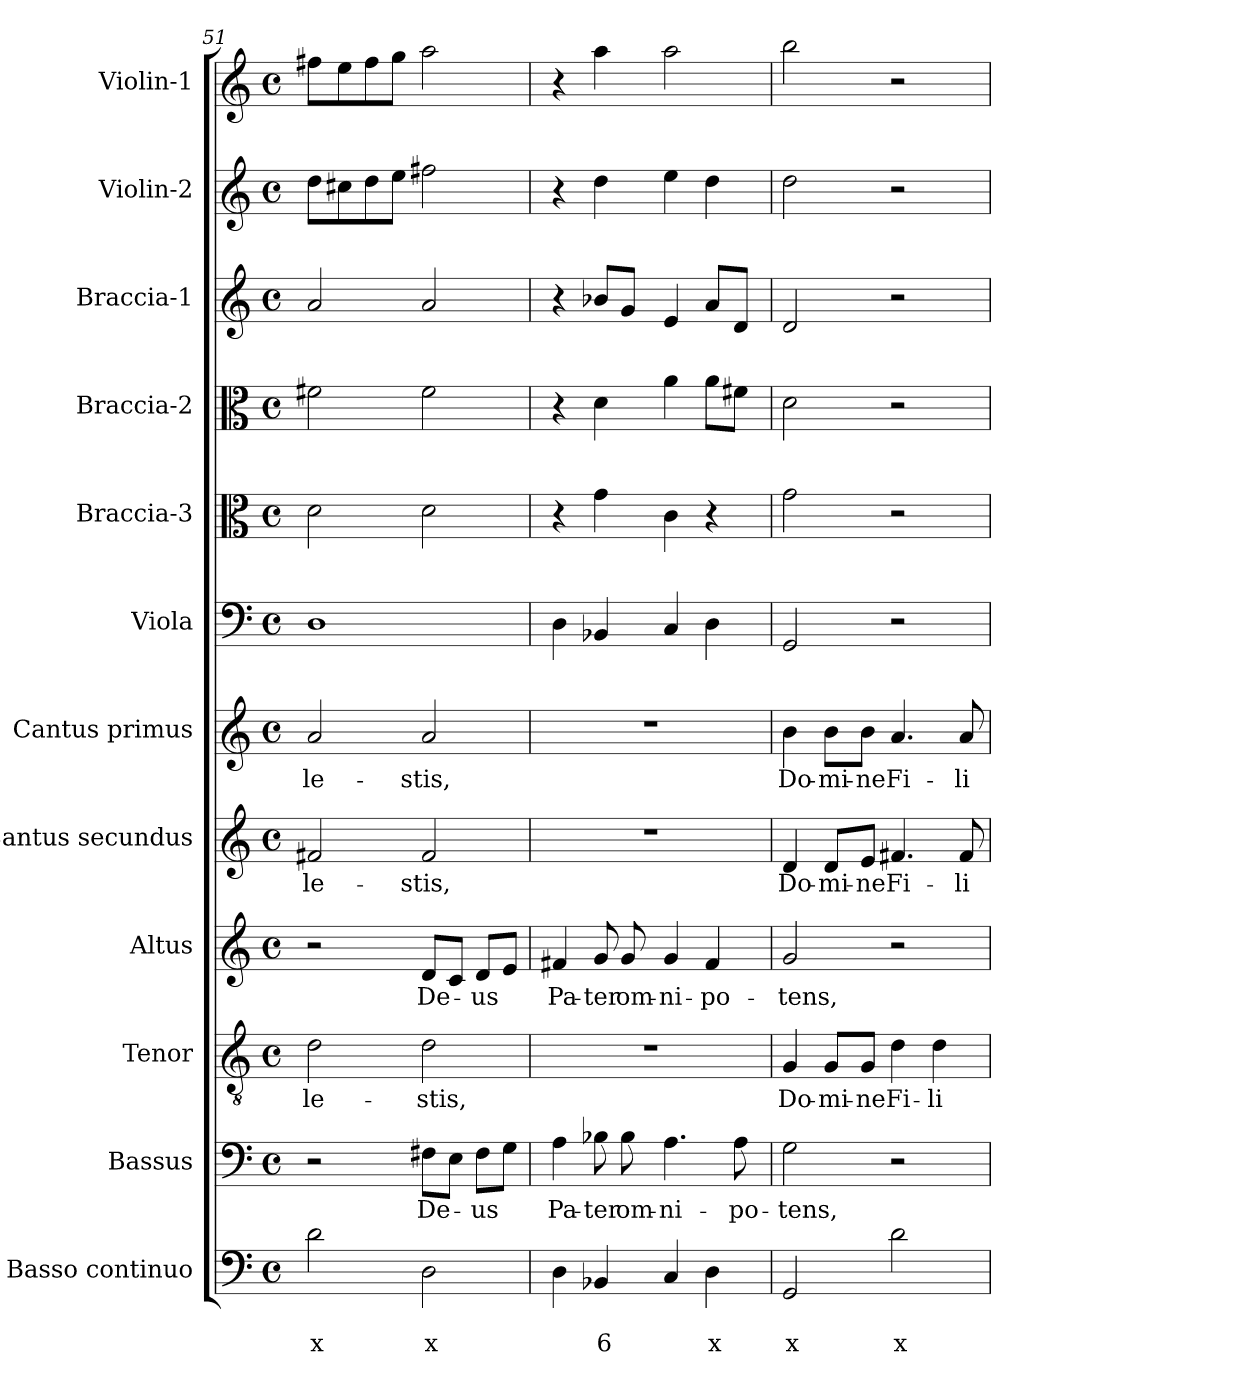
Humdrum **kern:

**kern	**text	**text	**kern	**text	**kern	**text	**kern	**text	**kern	**text	**kern	**text	**kern	**kern	**kern	**kern	**kern	**kern
*part12	*part12	*part12	*part11	*part11	*part10	*part10	*part9	*part9	*part8	*part8	*part7	*part7	*part6	*part5	*part4	*part3	*part2	*part1
*staff12	*staff12	*staff12	*staff11	*staff11	*staff10	*staff10	*staff9	*staff9	*staff8	*staff8	*staff7	*staff7	*staff6	*staff5	*staff4	*staff3	*staff2	*staff1
*I"Basso continuo	*	*	*I"Bassus	*	*I"Tenor	*	*I"Altus	*	*I"Cantus secundus	*	*I"Cantus primus	*	*I"Viola	*I"Braccia-3	*I"Braccia-2	*I"Braccia-1	*I"Violin-2	*I"Violin-1
*I'BC	*	*	*I'B	*	*I'T	*	*I'A	*	*I'C2	*	*I'C1	*	*I'Va	*I'Br3	*I'Br2	*I'Br1	*I'Vi2	*I'Vi1
*clefF4	*	*	*clefF4	*	*clefGv2	*	*clefG2	*	*clefG2	*	*clefG2	*	*clefF4	*clefC3	*clefC3	*clefG2	*clefG2	*clefG2
*k[]	*	*	*k[]	*	*k[]	*	*k[]	*	*k[]	*	*k[]	*	*k[]	*k[]	*k[]	*k[]	*k[]	*k[]
*C:	*	*	*C:	*	*C:	*	*C:	*	*C:	*	*C:	*	*C:	*C:	*C:	*C:	*C:	*C:
*M4/4	*	*	*M4/4	*	*M4/4	*	*M4/4	*	*M4/4	*	*M4/4	*	*M4/4	*M4/4	*M4/4	*M4/4	*M4/4	*M4/4
*met(c)	*	*	*met(c)	*	*met(c)	*	*met(c)	*	*met(c)	*	*met(c)	*	*met(c)	*met(c)	*met(c)	*met(c)	*met(c)	*met(c)
=51	=51	=51	=51	=51	=51	=51	=51	=51	=51	=51	=51	=51	=51	=51	=51	=51	=51	=51
!	!	!LO:LY:b	!	!	!	!	!	!	!	!	!	!	!	!	!	!	!	!
!	!	!	!	!	!	!LO:LY:b	!	!	!	!	!	!	!	!	!	!	!	!
!	!	!	!	!	!	!	!	!	!	!LO:LY:b	!	!	!	!	!	!	!	!
!	!	!	!	!	!	!	!	!	!	!	!	!LO:LY:b	!	!	!	!	!	!
2d\	.	x	2r	.	2d\	-le-	2r	.	2f#X/	-le-	2a/	-le-	1D	2d\	2f#X\	2a/	8dd\L	8ff#X\L
.	.	.	.	.	.	.	.	.	.	.	.	.	.	.	.	.	8cc#X\	8ee\
.	.	.	.	.	.	.	.	.	.	.	.	.	.	.	.	.	8dd\	8ff#\
.	.	.	.	.	.	.	.	.	.	.	.	.	.	.	.	.	8ee\J	8gg\J
!	!	!LO:LY:b	!	!	!	!	!	!	!	!	!	!	!	!	!	!	!	!
!	!	!	!	!LO:LY:b	!	!	!	!	!	!	!	!	!	!	!	!	!	!
!	!	!	!	!	!	!LO:LY:b	!	!	!	!	!	!	!	!	!	!	!	!
!	!	!	!	!	!	!	!	!LO:LY:b	!	!	!	!	!	!	!	!	!	!
!	!	!	!	!	!	!	!	!	!	!LO:LY:b	!	!	!	!	!	!	!	!
!	!	!	!	!	!	!	!	!	!	!	!	!LO:LY:b	!	!	!	!	!	!
2D\	.	x	8F#X\L	De-	2d\	-stis,	8d/L	De-	2f#/	-stis,	2a/	-stis,	.	2d\	2f#\	2a/	2ff#X\	2aa\
.	.	.	8E\J	.	.	.	8c/J	.	.	.	.	.	.	.	.	.	.	.
!	!	!	!	!LO:LY:b	!	!	!	!	!	!	!	!	!	!	!	!	!	!
!	!	!	!	!	!	!	!	!LO:LY:b	!	!	!	!	!	!	!	!	!	!
.	.	.	8F#\L	-us	.	.	8d/L	-us	.	.	.	.	.	.	.	.	.	.
.	.	.	8G\J	.	.	.	8e/J	.	.	.	.	.	.	.	.	.	.	.
!!LO:PB:g=z
=52	=52	=52	=52	=52	=52	=52	=52	=52	=52	=52	=52	=52	=52	=52	=52	=52	=52	=52
!	!	!	!	!LO:LY:b	!	!	!	!	!	!	!	!	!	!	!	!	!	!
!	!	!	!	!	!	!	!	!LO:LY:b	!	!	!	!	!	!	!	!	!	!
4D\	.	.	4A\	Pa-	1r	.	4f#X/	Pa-	1r	.	1r	.	4D\	4r	4r	4r	4r	4r
!	!	!LO:LY:b	!	!	!	!	!	!	!	!	!	!	!	!	!	!	!	!
!	!	!	!	!LO:LY:b	!	!	!	!	!	!	!	!	!	!	!	!	!	!
!	!	!	!	!	!	!	!	!LO:LY:b	!	!	!	!	!	!	!	!	!	!
4BB-X/	.	6	8B-X\	-ter	.	.	8g/	-ter	.	.	.	.	4BB-X/	4g\	4d\	8b-X/L	4dd\	4aa\
!	!	!	!	!LO:LY:b	!	!	!	!	!	!	!	!	!	!	!	!	!	!
!	!	!	!	!	!	!	!	!LO:LY:b	!	!	!	!	!	!	!	!	!	!
.	.	.	8B-\	om-	.	.	8g/	om-	.	.	.	.	.	.	.	8g/J	.	.
!	!	!	!	!LO:LY:b	!	!	!	!	!	!	!	!	!	!	!	!	!	!
!	!	!	!	!	!	!	!	!LO:LY:b	!	!	!	!	!	!	!	!	!	!
4C/	.	.	4.A\	-ni-	.	.	4g/	-ni-	.	.	.	.	4C/	4c\	4a\	4e/	4ee\	2aa\
!	!	!LO:LY:b	!	!	!	!	!	!	!	!	!	!	!	!	!	!	!	!
!	!	!	!	!	!	!	!	!LO:LY:b	!	!	!	!	!	!	!	!	!	!
4D\	.	x	.	.	.	.	4f#/	-po-	.	.	.	.	4D\	4r	8a\L	8a/L	4dd\	.
!	!	!	!	!LO:LY:b	!	!	!	!	!	!	!	!	!	!	!	!	!	!
.	.	.	8A\	-po-	.	.	.	.	.	.	.	.	.	.	8f#X\J	8d/J	.	.
=53	=53	=53	=53	=53	=53	=53	=53	=53	=53	=53	=53	=53	=53	=53	=53	=53	=53	=53
!	!	!LO:LY:b	!	!	!	!	!	!	!	!	!	!	!	!	!	!	!	!
!	!	!	!	!LO:LY:b	!	!	!	!	!	!	!	!	!	!	!	!	!	!
!	!	!	!	!	!	!LO:LY:b	!	!	!	!	!	!	!	!	!	!	!	!
!	!	!	!	!	!	!	!	!LO:LY:b	!	!	!	!	!	!	!	!	!	!
!	!	!	!	!	!	!	!	!	!	!LO:LY:b	!	!	!	!	!	!	!	!
!	!	!	!	!	!	!	!	!	!	!	!	!LO:LY:b	!	!	!	!	!	!
2GG/	.	x	2G\	-tens,	4G/	Do-	2g/	-tens,	4d/	Do-	4b\	Do-	2GG/	2g\	2d\	2d/	2dd\	2bb\
!	!	!	!	!	!	!LO:LY:b	!	!	!	!	!	!	!	!	!	!	!	!
!	!	!	!	!	!	!	!	!	!	!LO:LY:b	!	!	!	!	!	!	!	!
!	!	!	!	!	!	!	!	!	!	!	!	!LO:LY:b	!	!	!	!	!	!
.	.	.	.	.	8G/L	-mi-	.	.	8d/L	-mi-	8b\L	-mi-	.	.	.	.	.	.
!	!	!	!	!	!	!LO:LY:b	!	!	!	!	!	!	!	!	!	!	!	!
!	!	!	!	!	!	!	!	!	!	!LO:LY:b	!	!	!	!	!	!	!	!
!	!	!	!	!	!	!	!	!	!	!	!	!LO:LY:b	!	!	!	!	!	!
.	.	.	.	.	8G/J	-ne	.	.	8e/J	-ne	8b\J	-ne	.	.	.	.	.	.
!	!	!LO:LY:b	!	!	!	!	!	!	!	!	!	!	!	!	!	!	!	!
!	!	!	!	!	!	!LO:LY:b	!	!	!	!	!	!	!	!	!	!	!	!
!	!	!	!	!	!	!	!	!	!	!LO:LY:b	!	!	!	!	!	!	!	!
!	!	!	!	!	!	!	!	!	!	!	!	!LO:LY:b	!	!	!	!	!	!
2d\	.	x	2r	.	4d\	Fi-	2r	.	4.f#X/	Fi-	4.a/	Fi-	2r	2r	2r	2r	2r	2r
!	!	!	!	!	!	!LO:LY:b	!	!	!	!	!	!	!	!	!	!	!	!
.	.	.	.	.	4d\	-li	.	.	.	.	.	.	.	.	.	.	.	.
!	!	!	!	!	!	!	!	!	!	!LO:LY:b	!	!	!	!	!	!	!	!
!	!	!	!	!	!	!	!	!	!	!	!	!LO:LY:b	!	!	!	!	!	!
.	.	.	.	.	.	.	.	.	8f#/	-li	8a/	-li	.	.	.	.	.	.
=	=	=	=	=	=	=	=	=	=	=	=	=	=	=	=	=	=	=
*-	*-	*-	*-	*-	*-	*-	*-	*-	*-	*-	*-	*-	*-	*-	*-	*-	*-	*-
